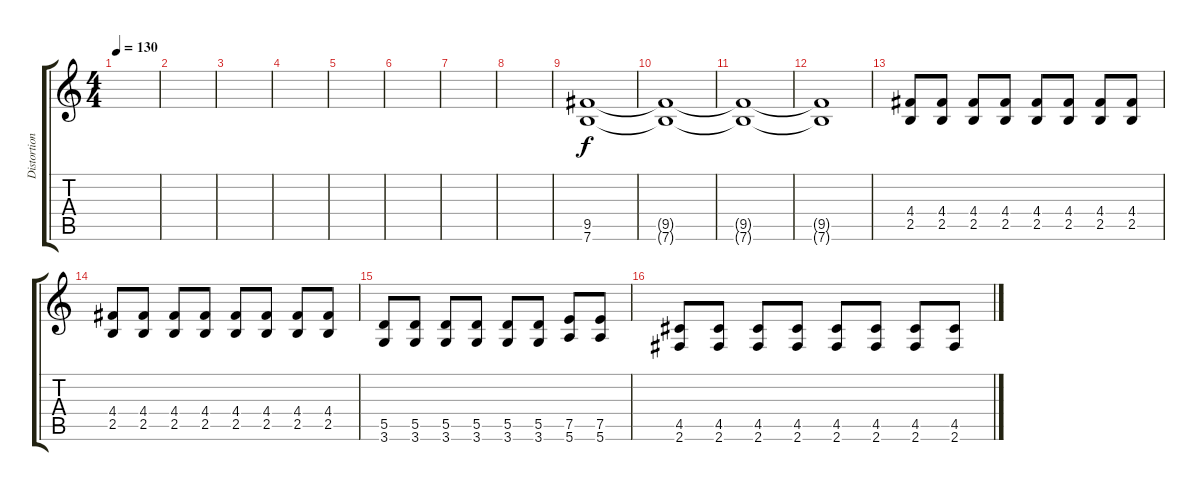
\track ("Distortion guitar 1" "Distortion") {instrument distortionguitar}
\staff {score tabs}
\tuning (E4 B3 G3 D3 A2 E2) {hide}
\ts (4 4)
\tempo 130
\clef g2
\ks c
|
|
|
|
|
|
|
|
(9.5 7.6).1 |
(9.5{t} 7.6{t}).1 |
(9.5{t} 7.6{t}).1 |
(9.5{t} 7.6{t}).1 |
(4.4 2.5).8 (4.4 2.5).8 (4.4 2.5).8 (4.4 2.5).8 (4.4 2.5).8 (4.4 2.5).8 (4.4 2.5).8 (4.4 2.5).8 |
(4.4 2.5).8 (4.4 2.5).8 (4.4 2.5).8 (4.4 2.5).8 (4.4 2.5).8 (4.4 2.5).8 (4.4 2.5).8 (4.4 2.5).8 |
(5.5 3.6).8 (5.5 3.6).8 (5.5 3.6).8 (5.5 3.6).8 (5.5 3.6).8 (5.5 3.6).8 (7.5 5.6).8 (7.5 5.6).8 |
(4.5 2.6).8 (4.5 2.6).8 (4.5 2.6).8 (4.5 2.6).8 (4.5 2.6).8 (4.5 2.6).8 (4.5 2.6).8 (4.5 2.6).8
